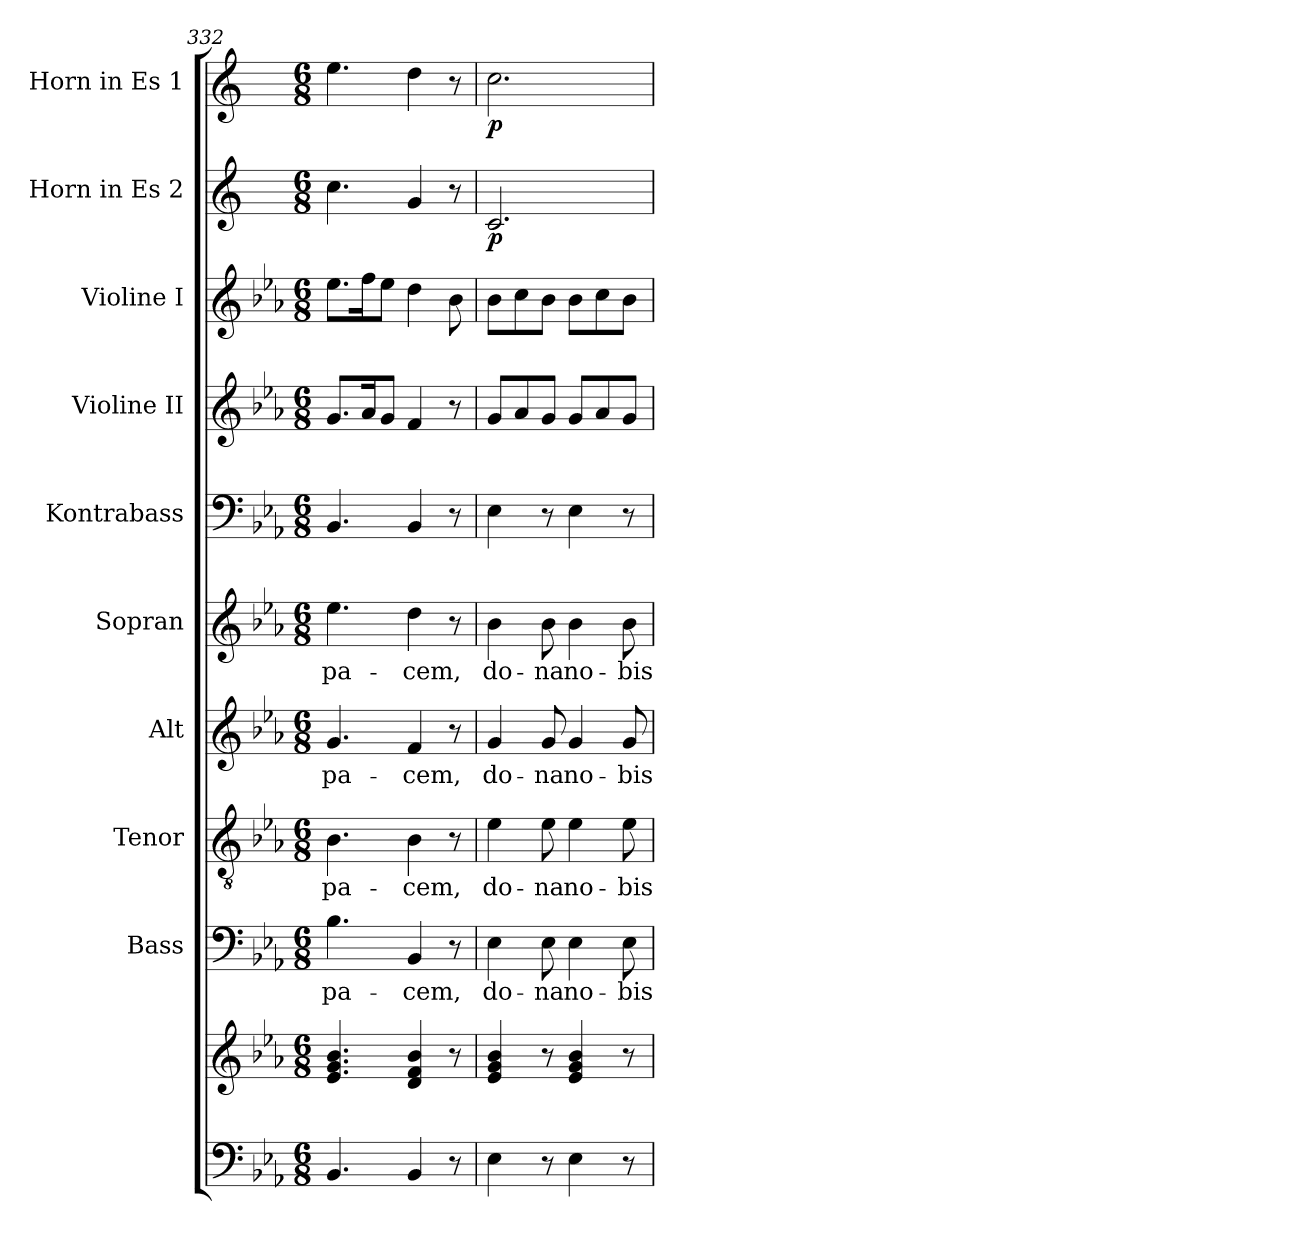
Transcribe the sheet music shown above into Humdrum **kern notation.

**kern	**kern	**kern	**text	**kern	**text	**kern	**text	**kern	**text	**kern	**kern	**kern	**kern	**dynam	**kern	**dynam
*part10	*part10	*part9	*part9	*part8	*part8	*part7	*part7	*part6	*part6	*part5	*part4	*part3	*part2	*part2	*part1	*part1
*staff11	*staff10	*staff9	*staff9	*staff8	*staff8	*staff7	*staff7	*staff6	*staff6	*staff5	*staff4	*staff3	*staff2	*staff2	*staff1	*staff1
*	*	*I"Bass	*	*I"Tenor	*	*I"Alt	*	*I"Sopran	*	*I"Kontrabass	*I"Violine II	*I"Violine I	*I"Horn in Es 2	*	*I"Horn in Es 1	*
*	*	*I'B.	*	*I'T.	*	*I'A.	*	*I'S.	*	*I'Kb.	*I'Vl. II	*I'Vl. I	*I'Hr. Es 2	*	*I'Hr. Es 1	*
*clefF4	*clefG2	*clefF4	*	*clefGv2	*	*clefG2	*	*clefG2	*	*clefF4	*clefG2	*clefG2	*clefG2	*	*clefG2	*
*	*	*	*	*	*	*	*	*	*	*ITrd7c12	*	*	*ITrd5c9	*	*ITrd5c9	*
*k[b-e-a-]	*k[b-e-a-]	*k[b-e-a-]	*	*k[b-e-a-]	*	*k[b-e-a-]	*	*k[b-e-a-]	*	*k[b-e-a-]	*k[b-e-a-]	*k[b-e-a-]	*k[b-e-a-]	*	*k[b-e-a-]	*
*E-:	*E-:	*E-:	*	*E-:	*	*E-:	*	*E-:	*	*E-:	*E-:	*E-:	*E-:	*	*E-:	*
*M6/8	*M6/8	*M6/8	*	*M6/8	*	*M6/8	*	*M6/8	*	*M6/8	*M6/8	*M6/8	*M6/8	*	*M6/8	*
=332	=332	=332	=332	=332	=332	=332	=332	=332	=332	=332	=332	=332	=332	=332	=332	=332
!	!	!	!LO:LY:b	!	!LO:LY:b	!	!LO:LY:b	!	!LO:LY:b	!	!	!	!	!	!	!
4.BB-/	4.e-/ 4.g/ 4.b-/	4.B-\	pa-	4.B-\	pa-	4.g/	pa-	4.ee-\	pa-	4.BBB-/	8.g/L	8.ee-\L	4.e-\	.	4.g\	.
.	.	.	.	.	.	.	.	.	.	.	16a-/k	16ff\k	.	.	.	.
.	.	.	.	.	.	.	.	.	.	.	8g/J	8ee-\J	.	.	.	.
!	!	!	!LO:LY:b	!	!LO:LY:b	!	!LO:LY:b	!	!LO:LY:b	!	!	!	!	!	!	!
4BB-/	4d/ 4f/ 4b-/	4BB-/	-cem,	4B-\	-cem,	4f/	-cem,	4dd\	-cem,	4BBB-/	4f/	4dd\	4B-/	.	4f\	.
8r	8r	8r	.	8r	.	8r	.	8r	.	8r	8r	8b-\	8r	.	8r	.
=333	=333	=333	=333	=333	=333	=333	=333	=333	=333	=333	=333	=333	=333	=333	=333	=333
!	!	!	!LO:LY:b	!	!LO:LY:b	!	!LO:LY:b	!	!LO:LY:b	!	!	!	!	!LO:DY:b	!	!LO:DY:b
4E-\	4e-/ 4g/ 4b-/	4E-\	do-	4e-\	do-	4g/	do-	4b-\	do-	4EE-\	8g/L	8b-\L	2.E-/	p	2.e-\	p
.	.	.	.	.	.	.	.	.	.	.	8a-/	8cc\	.	.	.	.
!	!	!	!LO:LY:b	!	!LO:LY:b	!	!LO:LY:b	!	!LO:LY:b	!	!	!	!	!	!	!
8r	8r	8E-\	-na	8e-\	-na	8g/	-na	8b-\	-na	8r	8g/J	8b-\J	.	.	.	.
!	!	!	!LO:LY:b	!	!LO:LY:b	!	!LO:LY:b	!	!LO:LY:b	!	!	!	!	!	!	!
4E-\	4e-/ 4g/ 4b-/	4E-\	no-	4e-\	no-	4g/	no-	4b-\	no-	4EE-\	8g/L	8b-\L	.	.	.	.
.	.	.	.	.	.	.	.	.	.	.	8a-/	8cc\	.	.	.	.
!	!	!	!LO:LY:b	!	!LO:LY:b	!	!LO:LY:b	!	!LO:LY:b	!	!	!	!	!	!	!
8r	8r	8E-\	-bis	8e-\	-bis	8g/	-bis	8b-\	-bis	8r	8g/J	8b-\J	.	.	.	.
=	=	=	=	=	=	=	=	=	=	=	=	=	=	=	=	=
*-	*-	*-	*-	*-	*-	*-	*-	*-	*-	*-	*-	*-	*-	*-	*-	*-
